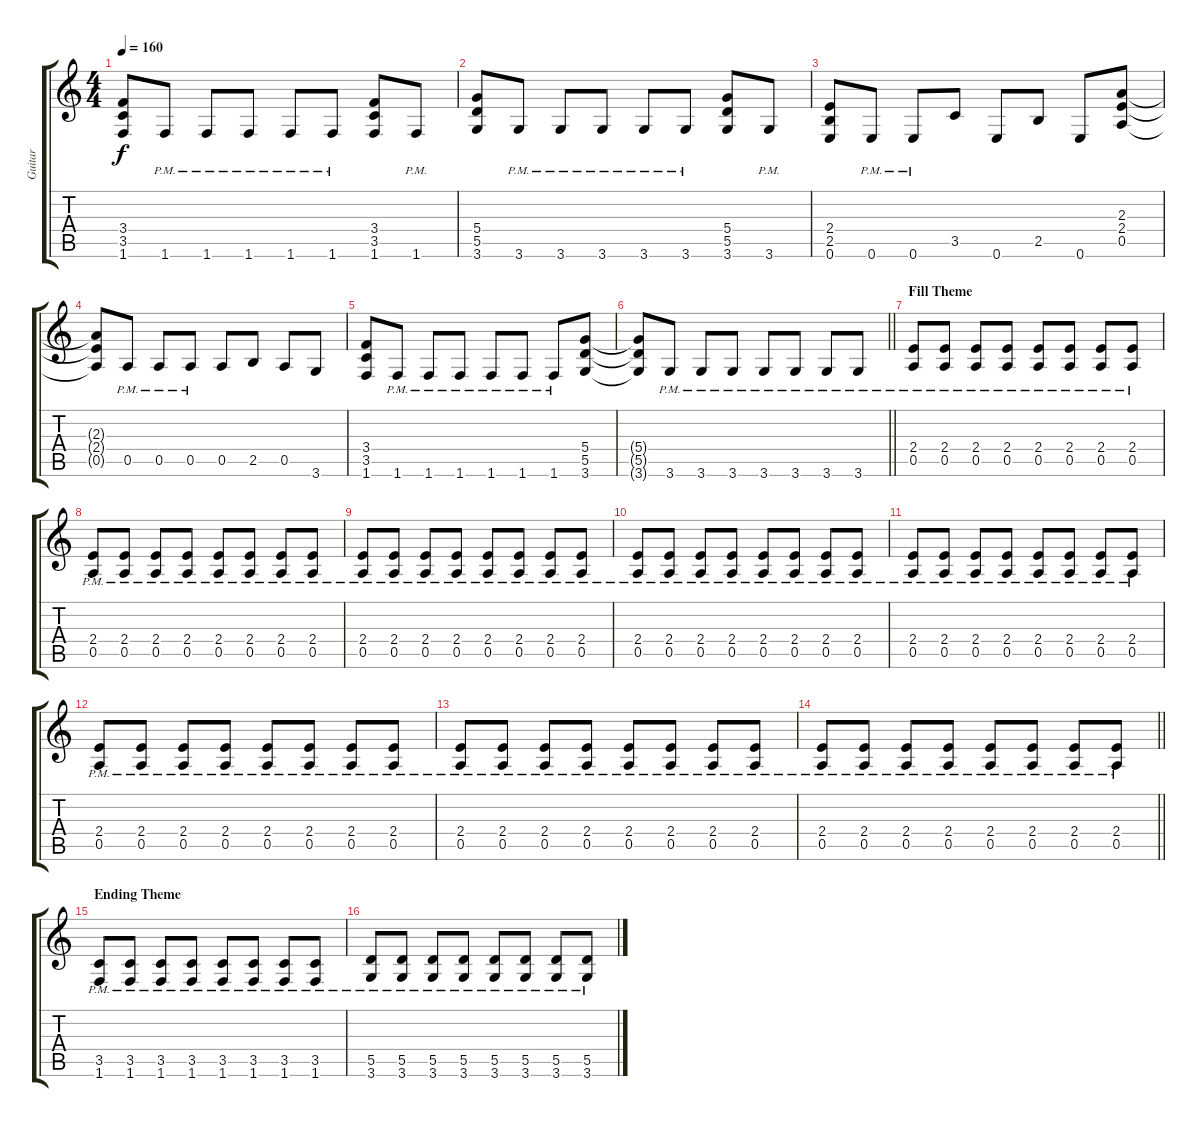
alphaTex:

\track ("Guitar" "Guitar") {instrument overdrivenguitar}
\staff {score tabs}
\tuning (E4 B3 G3 D3 A2 E2) {hide}
\ts (4 4)
\tempo 160
\clef g2
\ks c
(3.4 3.5 1.6).8{dy f} 1.6{pm}.8 1.6{pm}.8 1.6{pm}.8 1.6{pm}.8 1.6{pm}.8 (3.4 3.5 1.6).8 1.6{pm}.8 |
(5.4 5.5 3.6).8 3.6{pm}.8 3.6{pm}.8 3.6{pm}.8 3.6{pm}.8 3.6{pm}.8 (5.4 5.5 3.6).8 3.6{pm}.8 |
(2.4 2.5 0.6).8 0.6{pm}.8 0.6{pm}.8 3.5.8 0.6.8 2.5.8 0.6.8 (2.3 2.4 0.5).8 |
(2.3{t} 2.4{t} 0.5{t}).8 0.5{pm}.8 0.5{pm}.8 0.5{pm}.8 0.5.8 2.5.8 0.5.8 3.6.8 |
(3.4 3.5 1.6).8 1.6{pm}.8 1.6{pm}.8 1.6{pm}.8 1.6{pm}.8 1.6{pm}.8 1.6{pm}.8 (5.4 5.5 3.6).8 |
\barLineRight lightlight
(5.4{t} 5.5{t} 3.6{t}).8 3.6{pm}.8 3.6{pm}.8 3.6{pm}.8 3.6{pm}.8 3.6{pm}.8 3.6{pm}.8 3.6{pm}.8 |
\section ("" "Fill Theme")
(2.4{pm} 0.5{pm}).8 (2.4{pm} 0.5{pm}).8 (2.4{pm} 0.5{pm}).8 (2.4{pm} 0.5{pm}).8 (2.4{pm} 0.5{pm}).8 (2.4{pm} 0.5{pm}).8 (2.4{pm} 0.5{pm}).8 (2.4{pm} 0.5{pm}).8 |
(2.4{pm} 0.5{pm}).8 (2.4{pm} 0.5{pm}).8 (2.4{pm} 0.5{pm}).8 (2.4{pm} 0.5{pm}).8 (2.4{pm} 0.5{pm}).8 (2.4{pm} 0.5{pm}).8 (2.4{pm} 0.5{pm}).8 (2.4{pm} 0.5{pm}).8 |
(2.4{pm} 0.5{pm}).8 (2.4{pm} 0.5{pm}).8 (2.4{pm} 0.5{pm}).8 (2.4{pm} 0.5{pm}).8 (2.4{pm} 0.5{pm}).8 (2.4{pm} 0.5{pm}).8 (2.4{pm} 0.5{pm}).8 (2.4{pm} 0.5{pm}).8 |
(2.4{pm} 0.5{pm}).8 (2.4{pm} 0.5{pm}).8 (2.4{pm} 0.5{pm}).8 (2.4{pm} 0.5{pm}).8 (2.4{pm} 0.5{pm}).8 (2.4{pm} 0.5{pm}).8 (2.4{pm} 0.5{pm}).8 (2.4{pm} 0.5{pm}).8 |
(2.4{pm} 0.5{pm}).8 (2.4{pm} 0.5{pm}).8 (2.4{pm} 0.5{pm}).8 (2.4{pm} 0.5{pm}).8 (2.4{pm} 0.5{pm}).8 (2.4{pm} 0.5{pm}).8 (2.4{pm} 0.5{pm}).8 (2.4{pm} 0.5{pm}).8 |
(2.4{pm} 0.5{pm}).8 (2.4{pm} 0.5{pm}).8 (2.4{pm} 0.5{pm}).8 (2.4{pm} 0.5{pm}).8 (2.4{pm} 0.5{pm}).8 (2.4{pm} 0.5{pm}).8 (2.4{pm} 0.5{pm}).8 (2.4{pm} 0.5{pm}).8 |
(2.4{pm} 0.5{pm}).8 (2.4{pm} 0.5{pm}).8 (2.4{pm} 0.5{pm}).8 (2.4{pm} 0.5{pm}).8 (2.4{pm} 0.5{pm}).8 (2.4{pm} 0.5{pm}).8 (2.4{pm} 0.5{pm}).8 (2.4{pm} 0.5{pm}).8 |
\barLineRight lightlight
(2.4{pm} 0.5{pm}).8 (2.4{pm} 0.5{pm}).8 (2.4{pm} 0.5{pm}).8 (2.4{pm} 0.5{pm}).8 (2.4{pm} 0.5{pm}).8 (2.4{pm} 0.5{pm}).8 (2.4{pm} 0.5{pm}).8 (2.4{pm} 0.5{pm}).8 |
\section ("" "Ending Theme")
(3.5{pm} 1.6{pm}).8 (3.5{pm} 1.6{pm}).8 (3.5{pm} 1.6{pm}).8 (3.5{pm} 1.6{pm}).8 (3.5{pm} 1.6{pm}).8 (3.5{pm} 1.6{pm}).8 (3.5{pm} 1.6{pm}).8 (3.5{pm} 1.6{pm}).8 |
(5.5{pm} 3.6{pm}).8 (5.5{pm} 3.6{pm}).8 (5.5{pm} 3.6{pm}).8 (5.5{pm} 3.6{pm}).8 (5.5{pm} 3.6{pm}).8 (5.5{pm} 3.6{pm}).8 (5.5{pm} 3.6{pm}).8 (5.5{pm} 3.6{pm}).8
